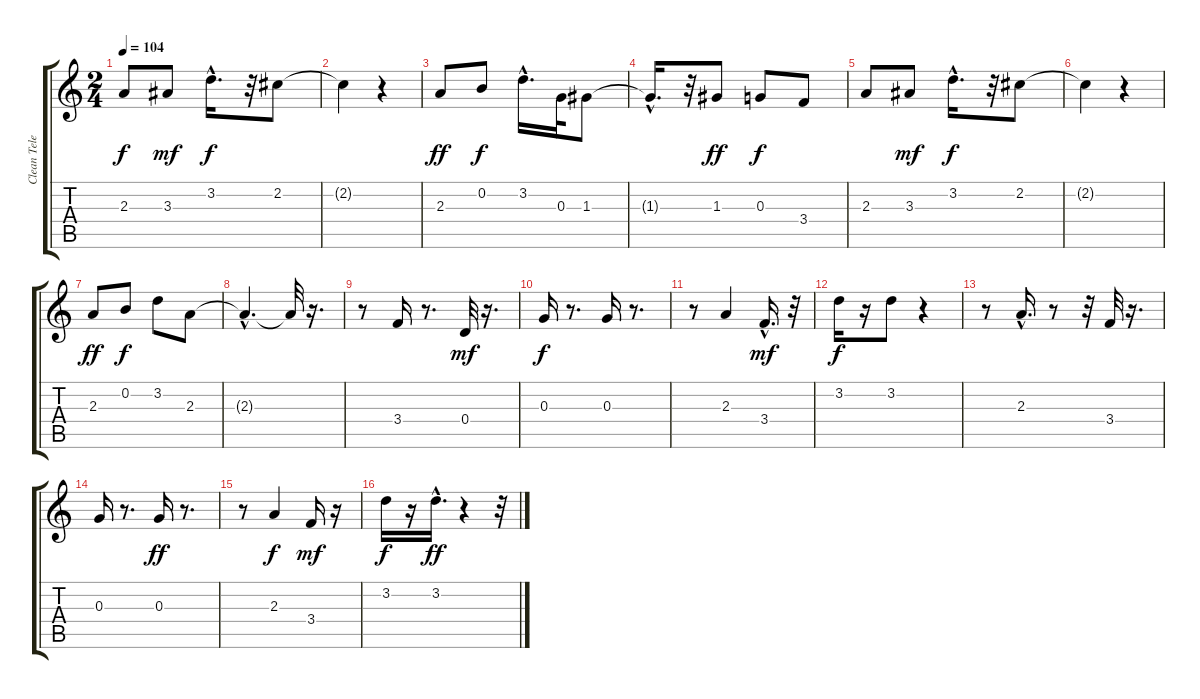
\track ("Clean Telecaster" "Clean Tele") {instrument electricguitarclean}
\staff {score tabs}
\tuning (E4 B3 G3 D3 A2 E2) {hide}
\ts (2 4)
\tempo 104
\clef g2
\ks c
2.3.8{dy f} 3.3.8{dy mf} 3.2{hac}.16{d dy f} r.32 2.2.8 |
2.2{t}.4 r.4 |
2.3.8{dy ff} 0.2.8{dy f} 3.2{hac}.16{d} 0.3.32 1.3.8 |
1.3{hac t}.16{d} r.32 1.3.8{dy ff} 0.3.8{dy f} 3.4.8 |
2.3.8 3.3.8{dy mf} 3.2{hac}.16{d dy f} r.32 2.2.8 |
2.2{t}.4 r.4 |
2.3.8{dy ff} 0.2.8{dy f} 3.2.8 2.3.8 |
2.3{hac t}.4{d} 2.3{t}.32 r.16{d} |
r.8 3.4.16 r.8{d} 0.4.32{dy mf} r.16{d} |
0.3.16{dy f} r.8{d} 0.3.16 r.8{d} |
r.8 2.3.4 3.4{hac}.16{d dy mf} r.32 |
3.2.16{dy f} r.16 3.2.8 r.4 |
r.8 2.3{hac}.16{d} r.8 r.32 3.4.32 r.16{d} |
0.3.16 r.8{d} 0.3.16{dy ff} r.8{d} |
r.8 2.3.4{dy f} 3.4.16{dy mf} r.16 |
3.2.16{dy f} r.16 3.2{hac}.16{d dy ff} r.4 r.32
